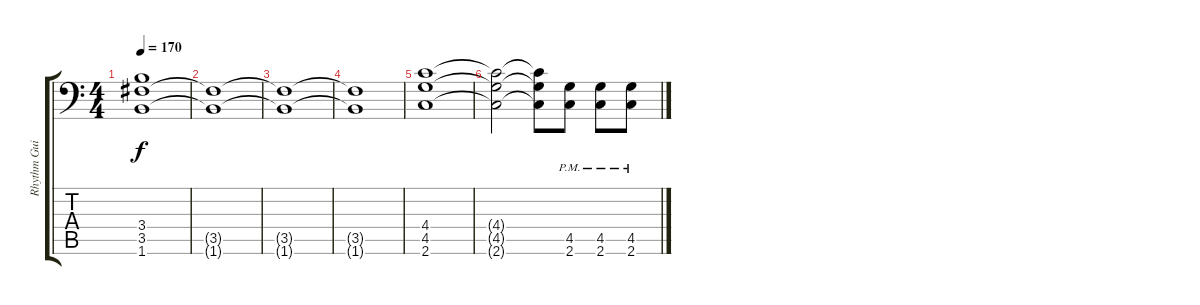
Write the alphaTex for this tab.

\track ("Rhythm Guitar 2" "Rhythm Gui") {instrument distortionguitar}
\staff {score tabs}
\tuning (Bb3 F3 Db3 Ab2 Eb2 Bb1) {hide}
\ts (4 4)
\tempo 170
\clef f4
\ks c
(3.4 3.5 1.6).1{dy f} |
(3.5{t} 1.6{t}).1 |
(3.5{t} 1.6{t}).1 |
(3.5{t} 1.6{t}).1 |
(4.4 4.5 2.6).1 |
(4.4{t} 4.5{t} 2.6{t}).2 (4.4{t} 4.5{t} 2.6{t}).8 (4.5{pm} 2.6{pm}).8 (4.5{pm} 2.6{pm}).8 (4.5{pm} 2.6{pm}).8
